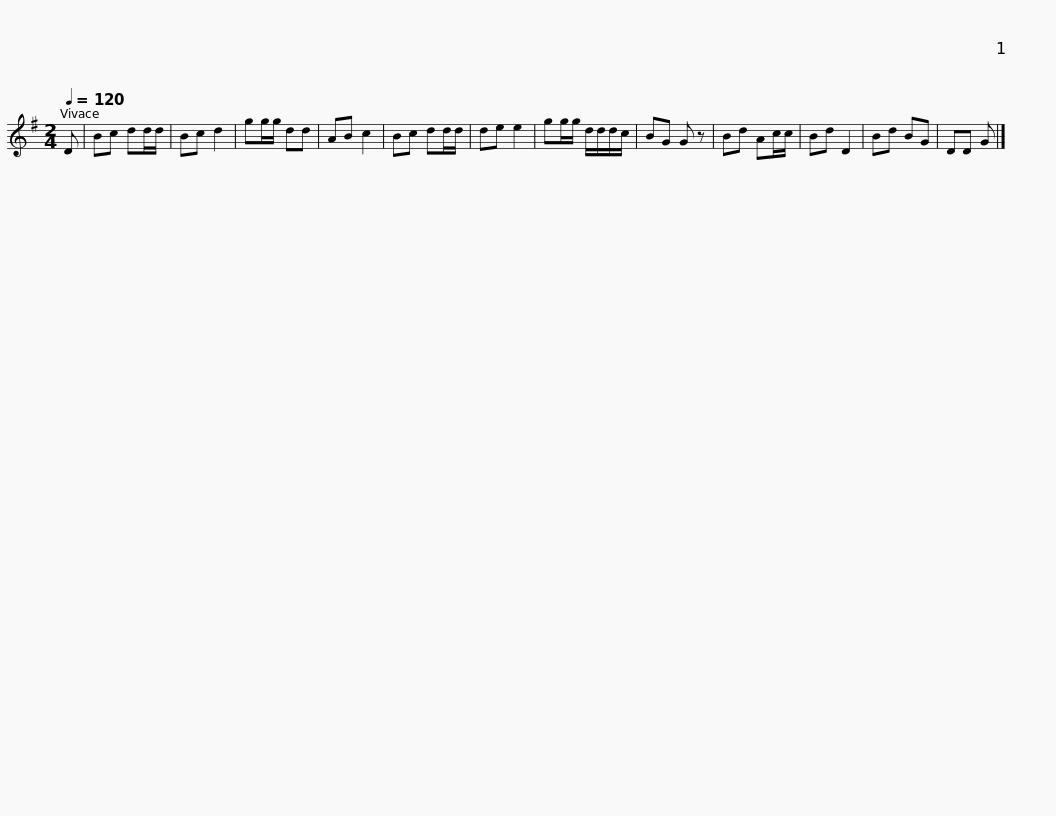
X:1
L:1/8
Q:1/4=120
M:2/4
I:linebreak $
K:G
V:1 treble
V:1
 D | Bc dd/d/ | Bc d2 | gg/g/ dd | AB c2 | %5
 Bc dd/d/ | de e2 | gg/g/ d/d/d/c/ | BG G z | Bd Ac/c/ |$ %10
 Bd D2 | Bd BG | DD G |] %13
